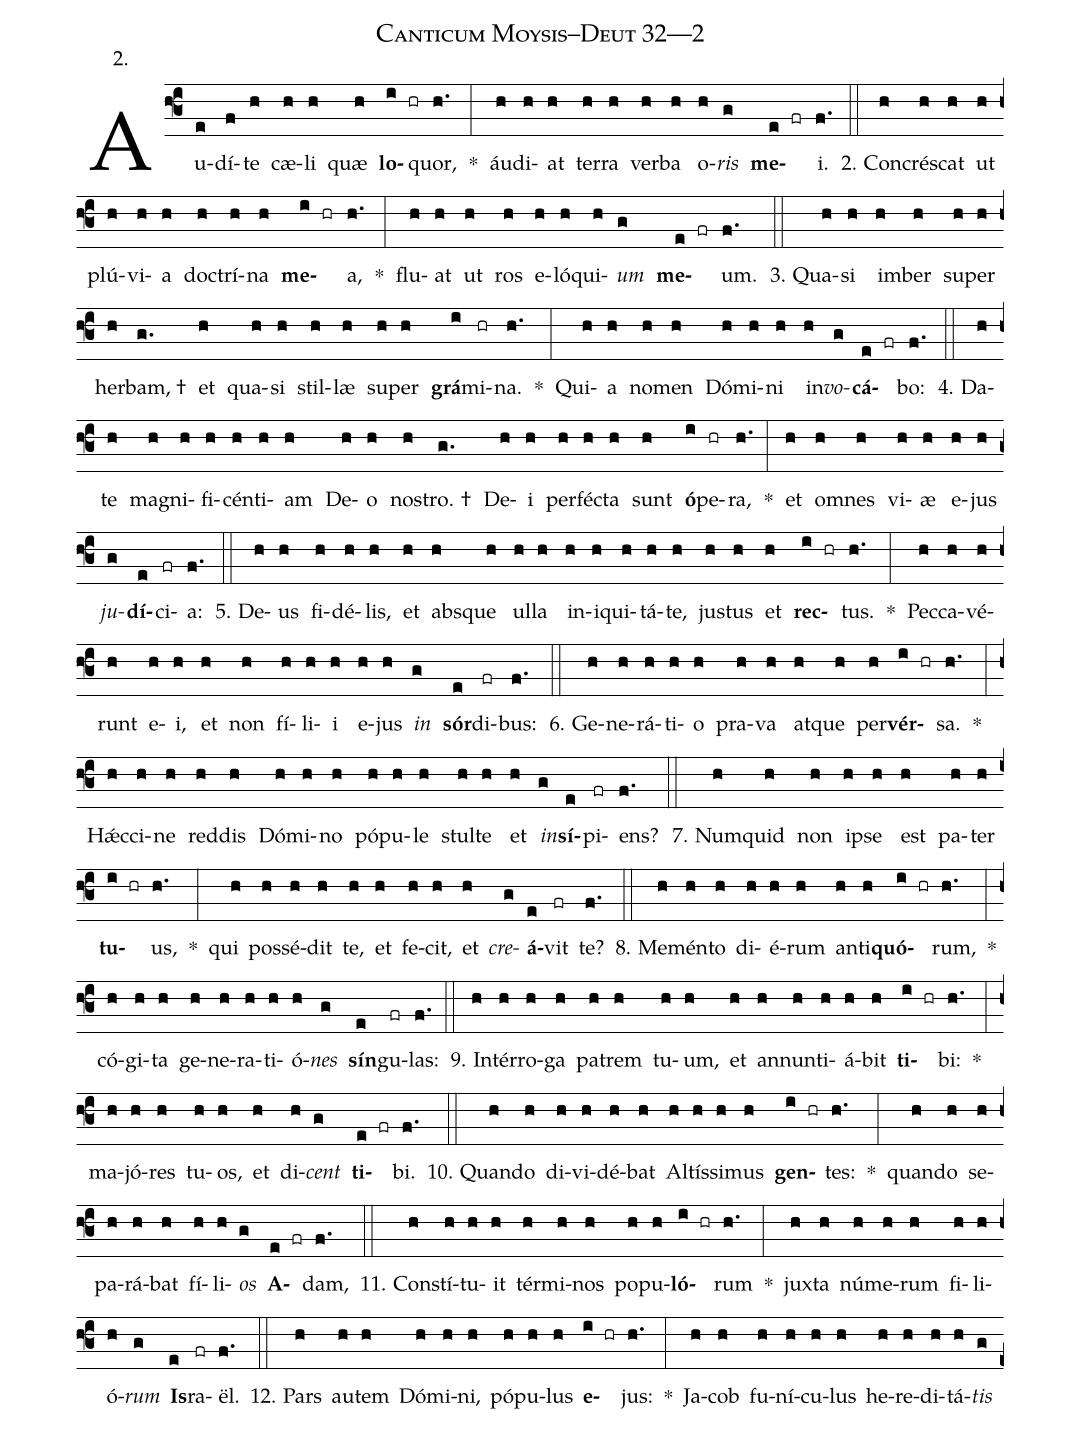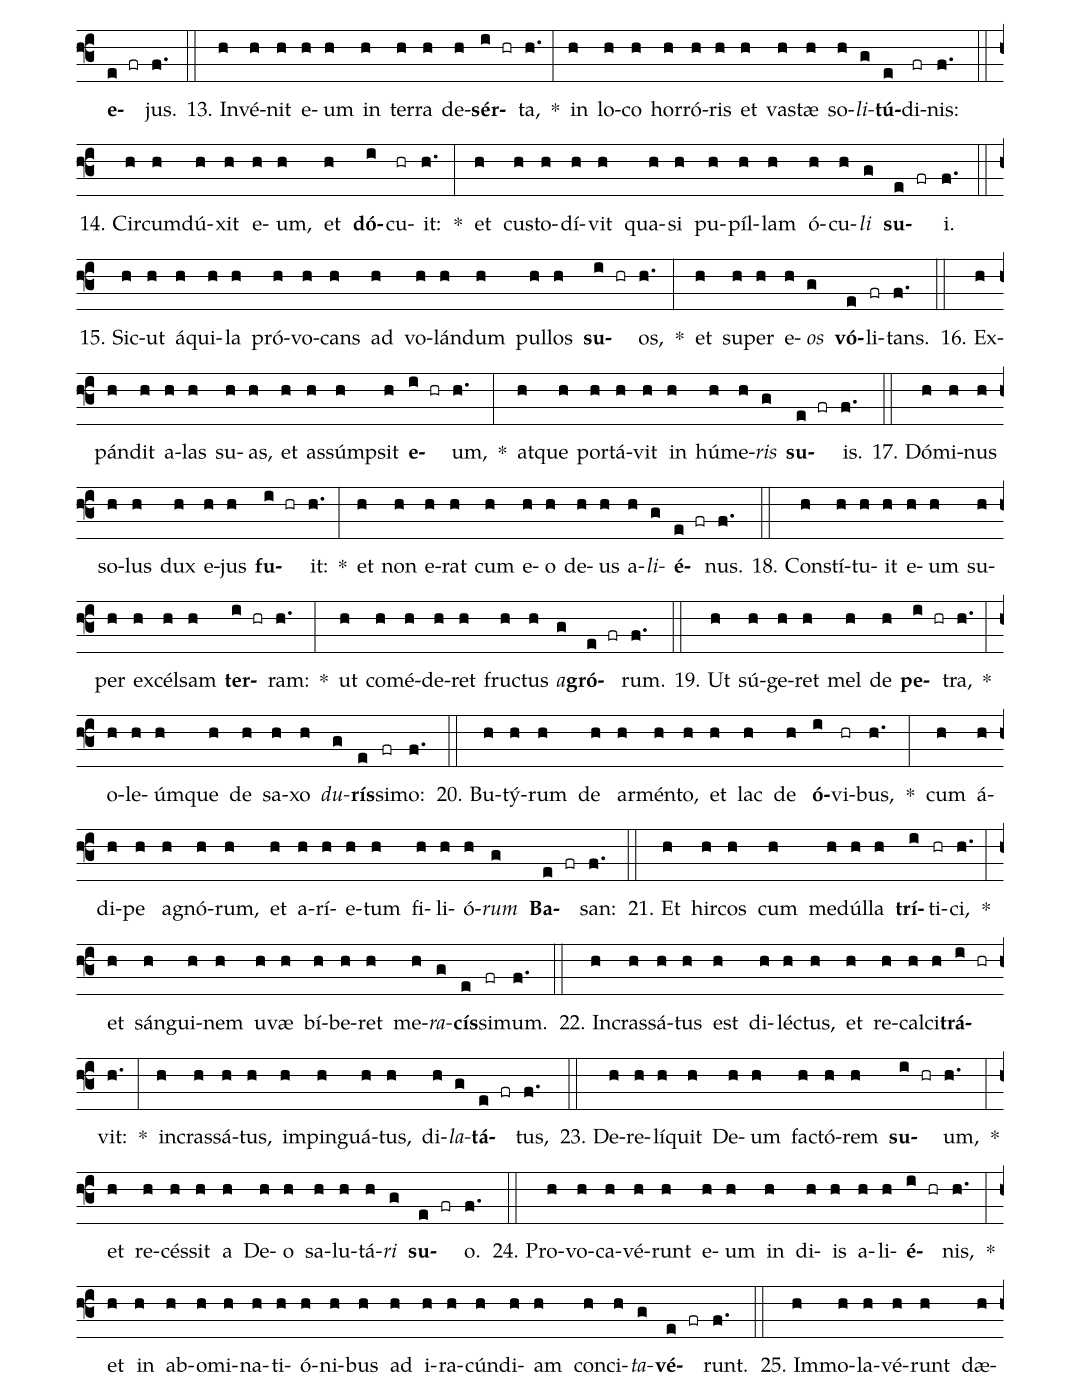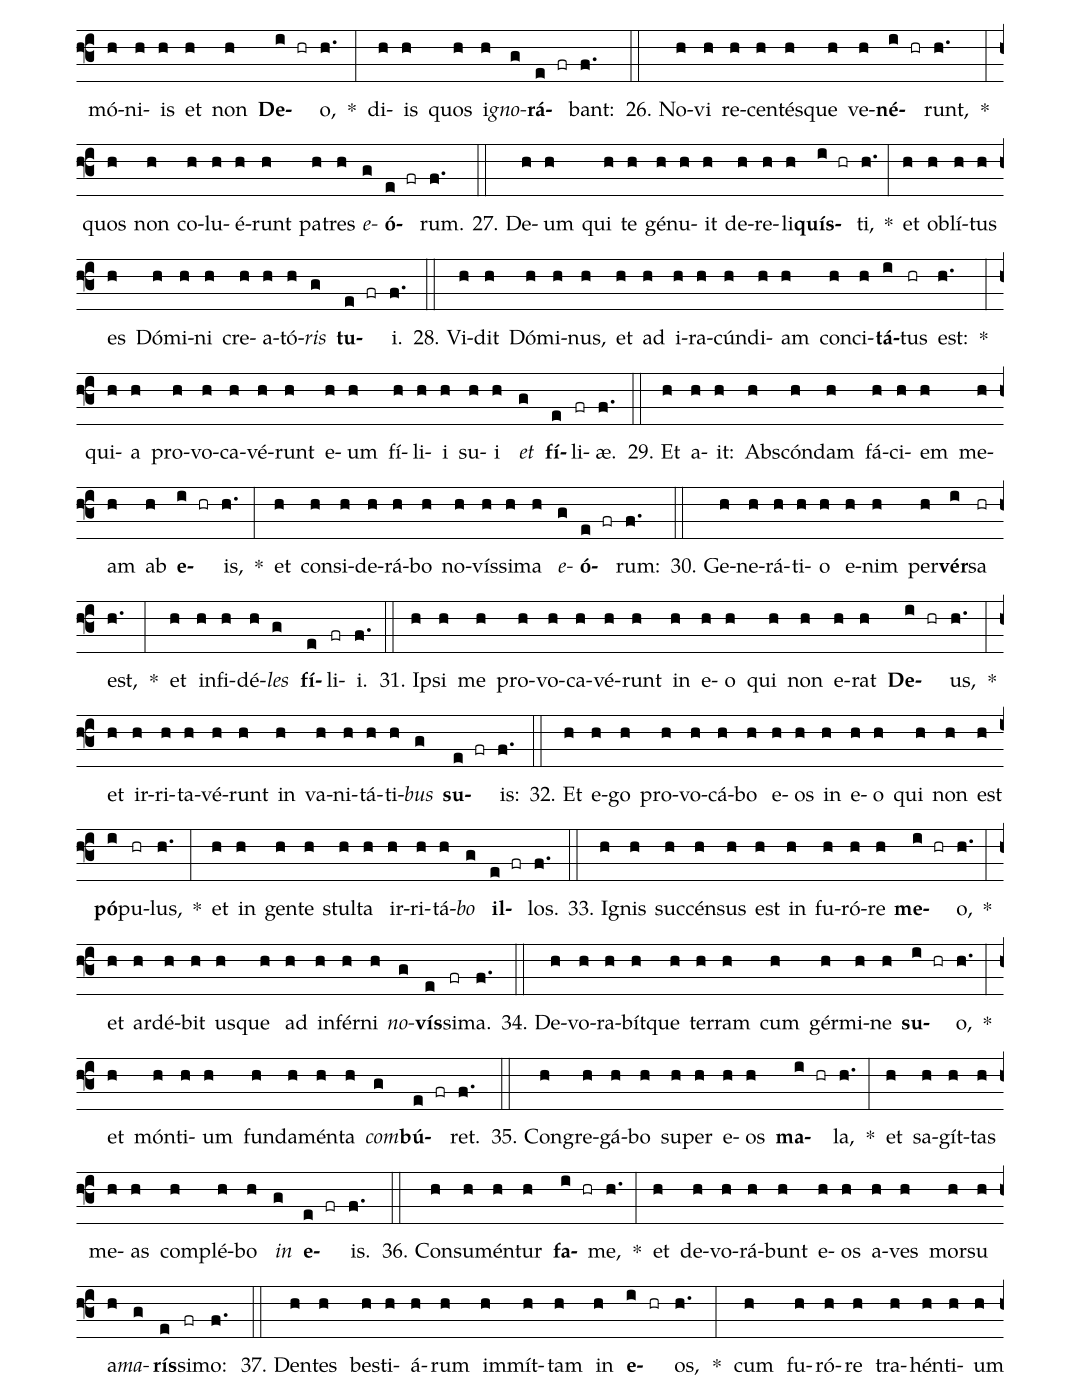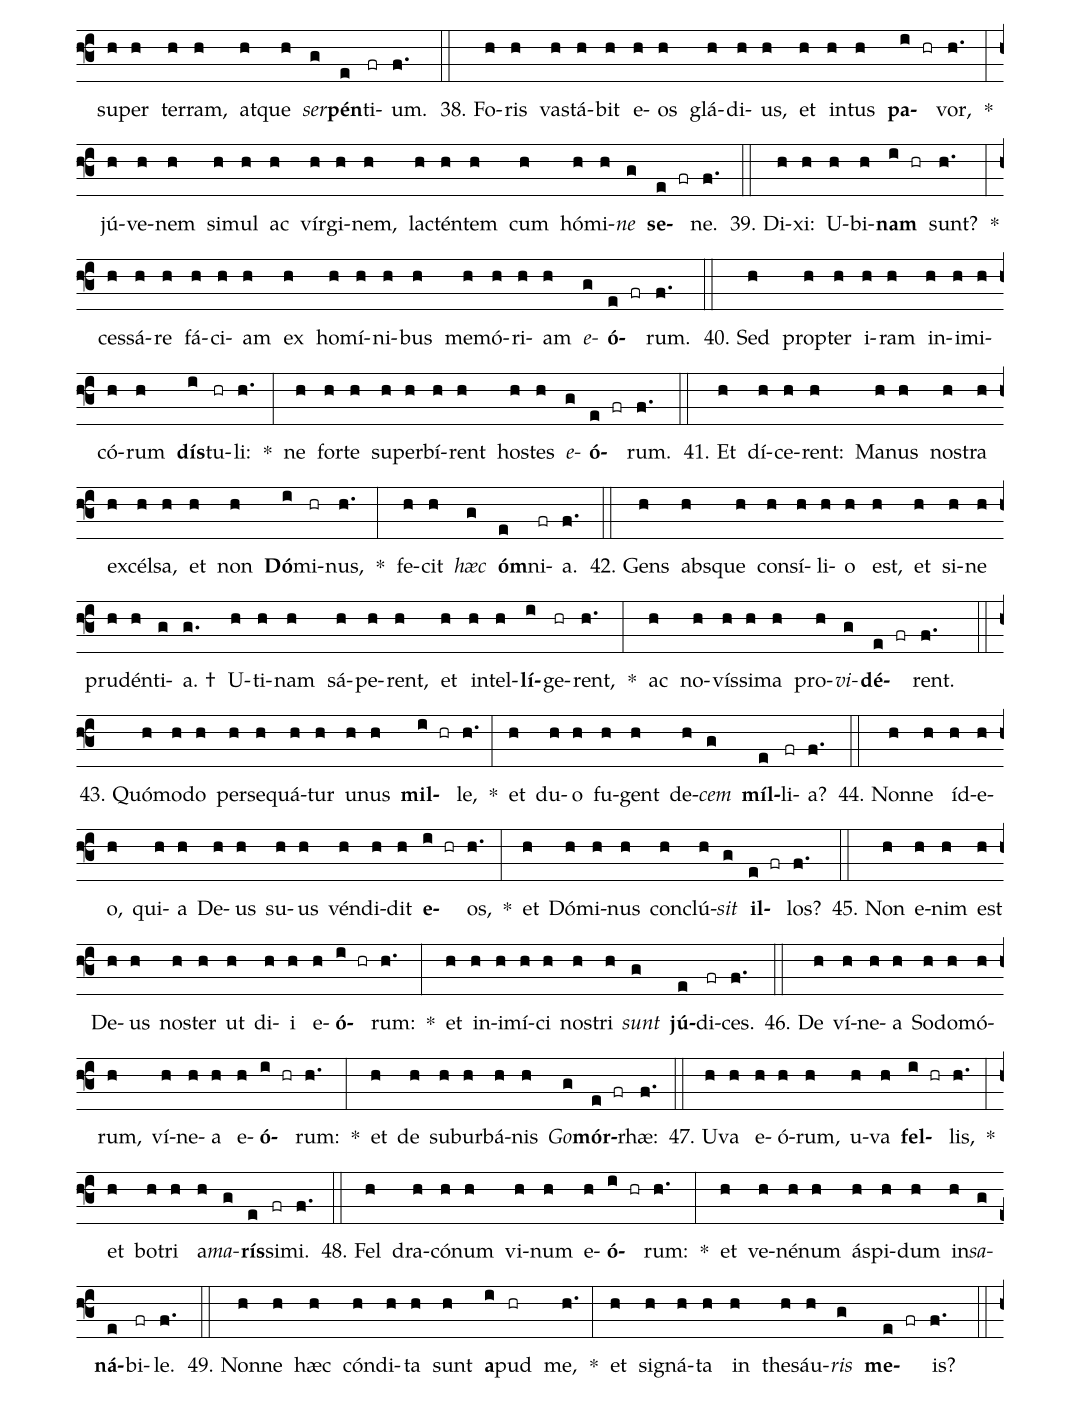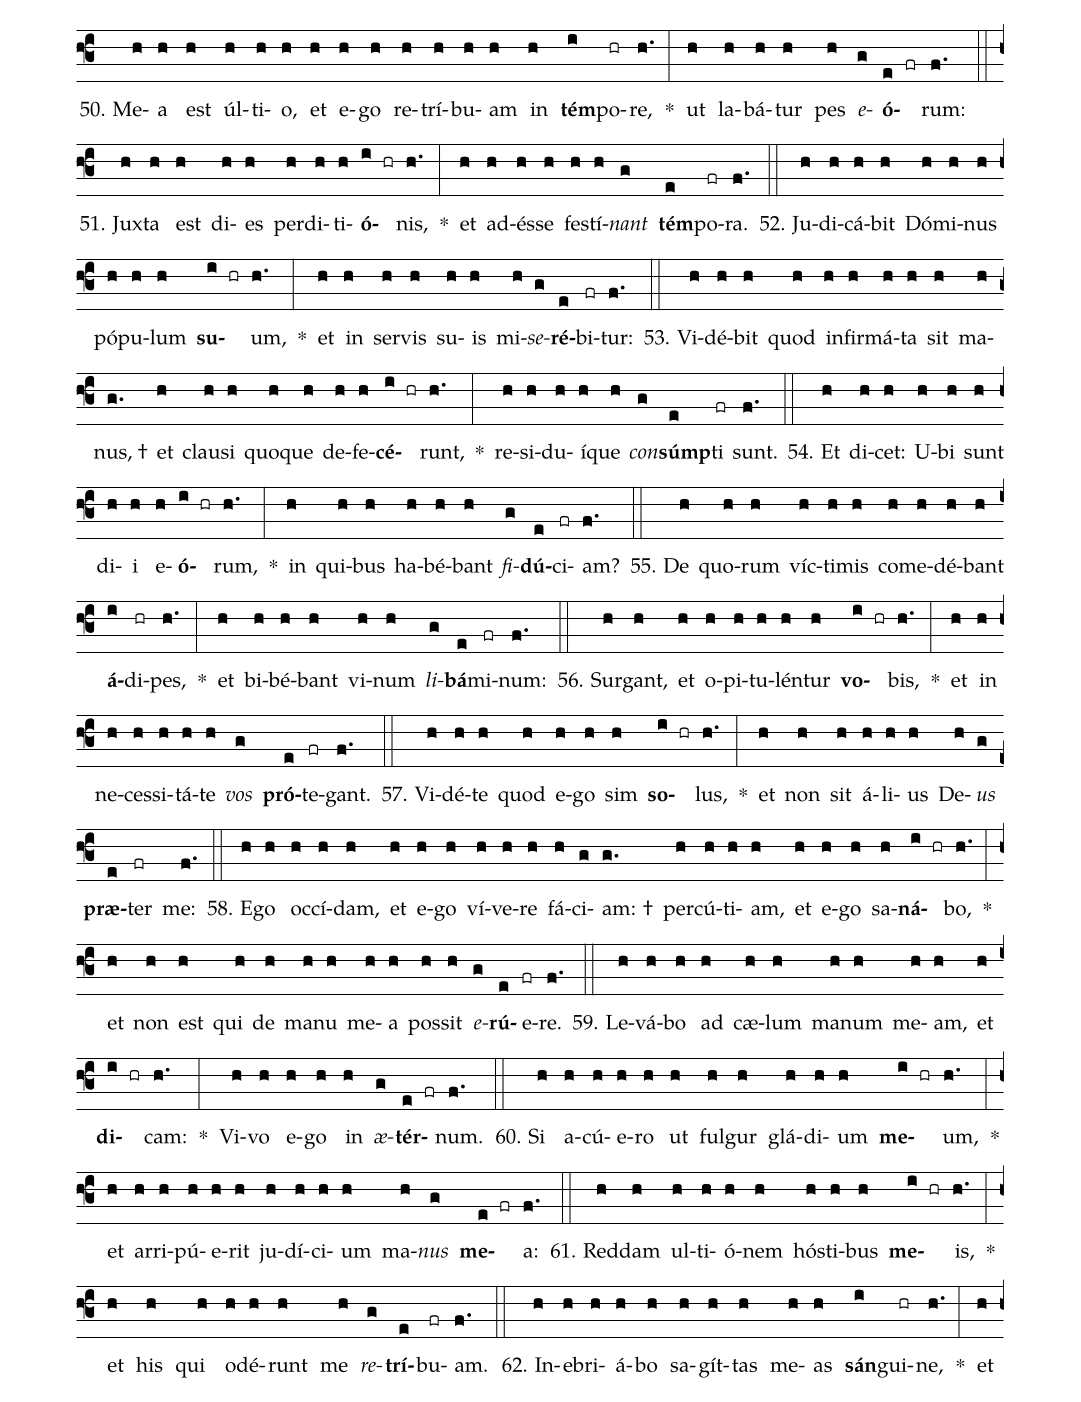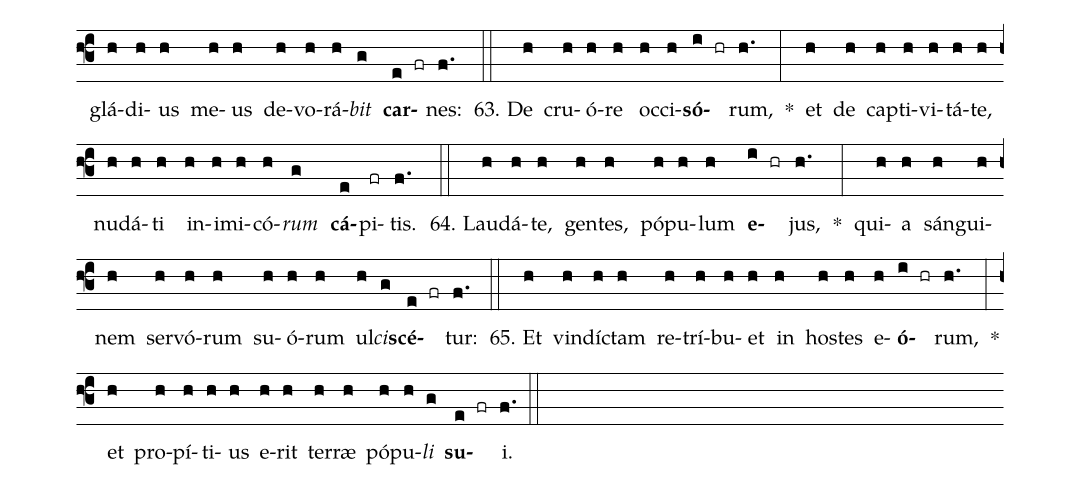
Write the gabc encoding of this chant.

name: Canticum Moysis--Deut 32---2;
annotation: 2.;
%%
(f3)Au(e)dí(f)te(h) cæ(h)li(h) quæ(h) <b>lo</b>(i hr)quor,(h.) *(:) áu(h)di(h)at(h) ter(h)ra(h) ver(h)ba(h) o(h)<i>ris</i>(g) <b>me</b>(e fr)i.(f.) (::)
2. Con(h)crés(h)cat(h) ut(h) plú(h)vi(h)a(h) doc(h)trí(h)na(h) <b>me</b>(i hr)a,(h.) *(:) flu(h)at(h) ut(h) ros(h) e(h)ló(h)qui(h)<i>um</i>(g) <b>me</b>(e fr)um.(f.) (::)
3. Qua(h)si(h) im(h)ber(h) su(h)per(h) her(h)bam, †(g.) et(h) qua(h)si(h) stil(h)læ(h) su(h)per(h) <b>grá</b>(i)mi(hr)na.(h.) *(:) Qui(h)a(h) no(h)men(h) Dó(h)mi(h)ni(h) in(h)<i>vo</i>(g)<b>cá</b>(e fr)bo:(f.) (::)
4. Da(h)te(h) ma(h)gni(h)fi(h)cén(h)ti(h)am(h) De(h)o(h) nos(h)tro. †(g.) De(h)i(h) per(h)féc(h)ta(h) sunt(h) <b>ó</b>(i)pe(hr)ra,(h.) *(:) et(h) om(h)nes(h) vi(h)æ(h) e(h)jus(h) <i>ju</i>(g)<b>dí</b>(e)ci(fr)a:(f.) (::)
5. De(h)us(h) fi(h)dé(h)lis,(h) et(h) abs(h)que(h) ul(h)la(h) in(h)i(h)qui(h)tá(h)te,(h) jus(h)tus(h) et(h) <b>rec</b>(i hr)tus.(h.) *(:) Pec(h)ca(h)vé(h)runt(h) e(h)i,(h) et(h) non(h) fí(h)li(h)i(h) e(h)jus(h) <i>in</i>(g) <b>sór</b>(e)di(fr)bus:(f.) (::)
6. Ge(h)ne(h)rá(h)ti(h)o(h) pra(h)va(h) at(h)que(h) per(h)<b>vér</b>(i hr)sa.(h.) *(:) Hǽc(h)ci(h)ne(h) red(h)dis(h) Dó(h)mi(h)no(h) pó(h)pu(h)le(h) stul(h)te(h) et(h) <i>in</i>(g)<b>sí</b>(e)pi(fr)ens?(f.) (::)
7. Num(h)quid(h) non(h) ip(h)se(h) est(h) pa(h)ter(h) <b>tu</b>(i hr)us,(h.) *(:) qui(h) pos(h)sé(h)dit(h) te,(h) et(h) fe(h)cit,(h) et(h) <i>cre</i>(g)<b>á</b>(e)vit(fr) te?(f.) (::)
8. Me(h)mén(h)to(h) di(h)é(h)rum(h) an(h)ti(h)<b>quó</b>(i hr)rum,(h.) *(:) có(h)gi(h)ta(h) ge(h)ne(h)ra(h)ti(h)ó(h)<i>nes</i>(g) <b>sín</b>(e)gu(fr)las:(f.) (::)
9. In(h)tér(h)ro(h)ga(h) pa(h)trem(h) tu(h)um,(h) et(h) an(h)nun(h)ti(h)á(h)bit(h) <b>ti</b>(i hr)bi:(h.) *(:) ma(h)jó(h)res(h) tu(h)os,(h) et(h) di(h)<i>cent</i>(g) <b>ti</b>(e fr)bi.(f.) (::)
10. Quan(h)do(h) di(h)vi(h)dé(h)bat(h) Al(h)tís(h)si(h)mus(h) <b>gen</b>(i hr)tes:(h.) *(:) quan(h)do(h) se(h)pa(h)rá(h)bat(h) fí(h)li(h)<i>os</i>(g) <b>A</b>(e fr)dam,(f.) (::)
11. Con(h)stí(h)tu(h)it(h) tér(h)mi(h)nos(h) po(h)pu(h)<b>ló</b>(i hr)rum(h.) *(:) jux(h)ta(h) nú(h)me(h)rum(h) fi(h)li(h)ó(h)<i>rum</i>(g) <b>Is</b>(e)ra(fr)ël.(f.) (::)
12. Pars(h) au(h)tem(h) Dó(h)mi(h)ni,(h) pó(h)pu(h)lus(h) <b>e</b>(i hr)jus:(h.) *(:) Ja(h)cob(h) fu(h)ní(h)cu(h)lus(h) he(h)re(h)di(h)tá(h)<i>tis</i>(g) <b>e</b>(e fr)jus.(f.) (::)
13. In(h)vé(h)nit(h) e(h)um(h) in(h) ter(h)ra(h) de(h)<b>sér</b>(i hr)ta,(h.) *(:) in(h) lo(h)co(h) hor(h)ró(h)ris(h) et(h) vas(h)tæ(h) so(h)<i>li</i>(g)<b>tú</b>(e)di(fr)nis:(f.) (::)
14. Cir(h)cum(h)dú(h)xit(h) e(h)um,(h) et(h) <b>dó</b>(i)cu(hr)it:(h.) *(:) et(h) cus(h)to(h)dí(h)vit(h) qua(h)si(h) pu(h)píl(h)lam(h) ó(h)cu(h)<i>li</i>(g) <b>su</b>(e fr)i.(f.) (::)
15. Sic(h)ut(h) á(h)qui(h)la(h) pró(h)vo(h)cans(h) ad(h) vo(h)lán(h)dum(h) pul(h)los(h) <b>su</b>(i hr)os,(h.) *(:) et(h) su(h)per(h) e(h)<i>os</i>(g) <b>vó</b>(e)li(fr)tans.(f.) (::)
16. Ex(h)pán(h)dit(h) a(h)las(h) su(h)as,(h) et(h) as(h)súmp(h)sit(h) <b>e</b>(i hr)um,(h.) *(:) at(h)que(h) por(h)tá(h)vit(h) in(h) hú(h)me(h)<i>ris</i>(g) <b>su</b>(e fr)is.(f.) (::)
17. Dó(h)mi(h)nus(h) so(h)lus(h) dux(h) e(h)jus(h) <b>fu</b>(i hr)it:(h.) *(:) et(h) non(h) e(h)rat(h) cum(h) e(h)o(h) de(h)us(h) a(h)<i>li</i>(g)<b>é</b>(e fr)nus.(f.) (::)
18. Con(h)stí(h)tu(h)it(h) e(h)um(h) su(h)per(h) ex(h)cél(h)sam(h) <b>ter</b>(i hr)ram:(h.) *(:) ut(h) com(h)é(h)de(h)ret(h) fruc(h)tus(h) <i>a</i>(g)<b>gró</b>(e fr)rum.(f.) (::)
19. Ut(h) sú(h)ge(h)ret(h) mel(h) de(h) <b>pe</b>(i hr)tra,(h.) *(:) o(h)le(h)úm(h)que(h) de(h) sa(h)xo(h) <i>du</i>(g)<b>rís</b>(e)si(fr)mo:(f.) (::)
20. Bu(h)tý(h)rum(h) de(h) ar(h)mén(h)to,(h) et(h) lac(h) de(h) <b>ó</b>(i)vi(hr)bus,(h.) *(:) cum(h) á(h)di(h)pe(h) a(h)gnó(h)rum,(h) et(h) a(h)rí(h)e(h)tum(h) fi(h)li(h)ó(h)<i>rum</i>(g) <b>Ba</b>(e fr)san:(f.) (::)
21. Et(h) hir(h)cos(h) cum(h) me(h)dúl(h)la(h) <b>trí</b>(i)ti(hr)ci,(h.) *(:) et(h) sán(h)gui(h)nem(h) u(h)væ(h) bí(h)be(h)ret(h) me(h)<i>ra</i>(g)<b>cís</b>(e)si(fr)mum.(f.) (::)
22. In(h)cras(h)sá(h)tus(h) est(h) di(h)léc(h)tus,(h) et(h) re(h)cal(h)ci(h)<b>trá</b>(i hr)vit:(h.) *(:) in(h)cras(h)sá(h)tus,(h) im(h)pin(h)guá(h)tus,(h) di(h)<i>la</i>(g)<b>tá</b>(e fr)tus,(f.) (::)
23. De(h)re(h)lí(h)quit(h) De(h)um(h) fac(h)tó(h)rem(h) <b>su</b>(i hr)um,(h.) *(:) et(h) re(h)cés(h)sit(h) a(h) De(h)o(h) sa(h)lu(h)tá(h)<i>ri</i>(g) <b>su</b>(e fr)o.(f.) (::)
24. Pro(h)vo(h)ca(h)vé(h)runt(h) e(h)um(h) in(h) di(h)is(h) a(h)li(h)<b>é</b>(i hr)nis,(h.) *(:) et(h) in(h) ab(h)o(h)mi(h)na(h)ti(h)ó(h)ni(h)bus(h) ad(h) i(h)ra(h)cún(h)di(h)am(h) con(h)ci(h)<i>ta</i>(g)<b>vé</b>(e fr)runt.(f.) (::)
25. Im(h)mo(h)la(h)vé(h)runt(h) dæ(h)mó(h)ni(h)is(h) et(h) non(h) <b>De</b>(i hr)o,(h.) *(:) di(h)is(h) quos(h) i(h)<i>gno</i>(g)<b>rá</b>(e fr)bant:(f.) (::)
26. No(h)vi(h) re(h)cen(h)tés(h)que(h) ve(h)<b>né</b>(i hr)runt,(h.) *(:) quos(h) non(h) co(h)lu(h)é(h)runt(h) pa(h)tres(h) <i>e</i>(g)<b>ó</b>(e fr)rum.(f.) (::)
27. De(h)um(h) qui(h) te(h) gé(h)nu(h)it(h) de(h)re(h)li(h)<b>quís</b>(i hr)ti,(h.) *(:) et(h) ob(h)lí(h)tus(h) es(h) Dó(h)mi(h)ni(h) cre(h)a(h)tó(h)<i>ris</i>(g) <b>tu</b>(e fr)i.(f.) (::)
28. Vi(h)dit(h) Dó(h)mi(h)nus,(h) et(h) ad(h) i(h)ra(h)cún(h)di(h)am(h) con(h)ci(h)<b>tá</b>(i)tus(hr) est:(h.) *(:) qui(h)a(h) pro(h)vo(h)ca(h)vé(h)runt(h) e(h)um(h) fí(h)li(h)i(h) su(h)i(h) <i>et</i>(g) <b>fí</b>(e)li(fr)æ.(f.) (::)
29. Et(h) a(h)it:(h) Abs(h)cón(h)dam(h) fá(h)ci(h)em(h) me(h)am(h) ab(h) <b>e</b>(i hr)is,(h.) *(:) et(h) con(h)si(h)de(h)rá(h)bo(h) no(h)vís(h)si(h)ma(h) <i>e</i>(g)<b>ó</b>(e fr)rum:(f.) (::)
30. Ge(h)ne(h)rá(h)ti(h)o(h) e(h)nim(h) per(h)<b>vér</b>(i)sa(hr) est,(h.) *(:) et(h) in(h)fi(h)dé(h)<i>les</i>(g) <b>fí</b>(e)li(fr)i.(f.) (::)
31. Ip(h)si(h) me(h) pro(h)vo(h)ca(h)vé(h)runt(h) in(h) e(h)o(h) qui(h) non(h) e(h)rat(h) <b>De</b>(i hr)us,(h.) *(:) et(h) ir(h)ri(h)ta(h)vé(h)runt(h) in(h) va(h)ni(h)tá(h)ti(h)<i>bus</i>(g) <b>su</b>(e fr)is:(f.) (::)
32. Et(h) e(h)go(h) pro(h)vo(h)cá(h)bo(h) e(h)os(h) in(h) e(h)o(h) qui(h) non(h) est(h) <b>pó</b>(i)pu(hr)lus,(h.) *(:) et(h) in(h) gen(h)te(h) stul(h)ta(h) ir(h)ri(h)tá(h)<i>bo</i>(g) <b>il</b>(e fr)los.(f.) (::)
33. I(h)gnis(h) suc(h)cén(h)sus(h) est(h) in(h) fu(h)ró(h)re(h) <b>me</b>(i hr)o,(h.) *(:) et(h) ar(h)dé(h)bit(h) us(h)que(h) ad(h) in(h)fér(h)ni(h) <i>no</i>(g)<b>vís</b>(e)si(fr)ma.(f.) (::)
34. De(h)vo(h)ra(h)bít(h)que(h) ter(h)ram(h) cum(h) gér(h)mi(h)ne(h) <b>su</b>(i hr)o,(h.) *(:) et(h) món(h)ti(h)um(h) fun(h)da(h)mén(h)ta(h) <i>com</i>(g)<b>bú</b>(e fr)ret.(f.) (::)
35. Con(h)gre(h)gá(h)bo(h) su(h)per(h) e(h)os(h) <b>ma</b>(i hr)la,(h.) *(:) et(h) sa(h)gít(h)tas(h) me(h)as(h) com(h)plé(h)bo(h) <i>in</i>(g) <b>e</b>(e fr)is.(f.) (::)
36. Con(h)su(h)mén(h)tur(h) <b>fa</b>(i hr)me,(h.) *(:) et(h) de(h)vo(h)rá(h)bunt(h) e(h)os(h) a(h)ves(h) mor(h)su(h) a(h)<i>ma</i>(g)<b>rís</b>(e)si(fr)mo:(f.) (::)
37. Den(h)tes(h) bes(h)ti(h)á(h)rum(h) im(h)mít(h)tam(h) in(h) <b>e</b>(i hr)os,(h.) *(:) cum(h) fu(h)ró(h)re(h) tra(h)hén(h)ti(h)um(h) su(h)per(h) ter(h)ram,(h) at(h)que(h) <i>ser</i>(g)<b>pén</b>(e)ti(fr)um.(f.) (::)
38. Fo(h)ris(h) vas(h)tá(h)bit(h) e(h)os(h) glá(h)di(h)us,(h) et(h) in(h)tus(h) <b>pa</b>(i hr)vor,(h.) *(:) jú(h)ve(h)nem(h) si(h)mul(h) ac(h) vír(h)gi(h)nem,(h) lac(h)tén(h)tem(h) cum(h) hó(h)mi(h)<i>ne</i>(g) <b>se</b>(e fr)ne.(f.) (::)
39. Di(h)xi:(h) U(h)bi(h)<b>nam</b>(i hr) sunt?(h.) *(:) ces(h)sá(h)re(h) fá(h)ci(h)am(h) ex(h) ho(h)mí(h)ni(h)bus(h) me(h)mó(h)ri(h)am(h) <i>e</i>(g)<b>ó</b>(e fr)rum.(f.) (::)
40. Sed(h) prop(h)ter(h) i(h)ram(h) in(h)i(h)mi(h)có(h)rum(h) <b>dís</b>(i)tu(hr)li:(h.) *(:) ne(h) for(h)te(h) su(h)per(h)bí(h)rent(h) hos(h)tes(h) <i>e</i>(g)<b>ó</b>(e fr)rum.(f.) (::)
41. Et(h) dí(h)ce(h)rent:(h) Ma(h)nus(h) nos(h)tra(h) ex(h)cél(h)sa,(h) et(h) non(h) <b>Dó</b>(i)mi(hr)nus,(h.) *(:) fe(h)cit(h) <i>hæc</i>(g) <b>óm</b>(e)ni(fr)a.(f.) (::)
42. Gens(h) abs(h)que(h) con(h)sí(h)li(h)o(h) est,(h) et(h) si(h)ne(h) pru(h)dén(h)ti(g)a. †(g.) U(h)ti(h)nam(h) sá(h)pe(h)rent,(h) et(h) in(h)tel(h)<b>lí</b>(i)ge(hr)rent,(h.) *(:) ac(h) no(h)vís(h)si(h)ma(h) pro(h)<i>vi</i>(g)<b>dé</b>(e fr)rent.(f.) (::)
43. Quó(h)mo(h)do(h) per(h)se(h)quá(h)tur(h) u(h)nus(h) <b>mil</b>(i hr)le,(h.) *(:) et(h) du(h)o(h) fu(h)gent(h) de(h)<i>cem</i>(g) <b>míl</b>(e)li(fr)a?(f.) (::)
44. Non(h)ne(h) íd(h)e(h)o,(h) qui(h)a(h) De(h)us(h) su(h)us(h) vén(h)di(h)dit(h) <b>e</b>(i hr)os,(h.) *(:) et(h) Dó(h)mi(h)nus(h) con(h)clú(h)<i>sit</i>(g) <b>il</b>(e fr)los?(f.) (::)
45. Non(h) e(h)nim(h) est(h) De(h)us(h) nos(h)ter(h) ut(h) di(h)i(h) e(h)<b>ó</b>(i hr)rum:(h.) *(:) et(h) in(h)i(h)mí(h)ci(h) nos(h)tri(h) <i>sunt</i>(g) <b>jú</b>(e)di(fr)ces.(f.) (::)
46. De(h) ví(h)ne(h)a(h) So(h)do(h)mó(h)rum,(h) ví(h)ne(h)a(h) e(h)<b>ó</b>(i hr)rum:(h.) *(:) et(h) de(h) sub(h)ur(h)bá(h)nis(h) <i>Go</i>(g)<b>mór</b>(e fr)rhæ:(f.) (::)
47. U(h)va(h) e(h)ó(h)rum,(h) u(h)va(h) <b>fel</b>(i hr)lis,(h.) *(:) et(h) bo(h)tri(h) a(h)<i>ma</i>(g)<b>rís</b>(e)si(fr)mi.(f.) (::)
48. Fel(h) dra(h)có(h)num(h) vi(h)num(h) e(h)<b>ó</b>(i hr)rum:(h.) *(:) et(h) ve(h)né(h)num(h) ás(h)pi(h)dum(h) in(h)<i>sa</i>(g)<b>ná</b>(e)bi(fr)le.(f.) (::)
49. Non(h)ne(h) hæc(h) cón(h)di(h)ta(h) sunt(h) <b>a</b>(i)pud(hr) me,(h.) *(:) et(h) si(h)gná(h)ta(h) in(h) the(h)sáu(h)<i>ris</i>(g) <b>me</b>(e fr)is?(f.) (::)
50. Me(h)a(h) est(h) úl(h)ti(h)o,(h) et(h) e(h)go(h) re(h)trí(h)bu(h)am(h) in(h) <b>tém</b>(i)po(hr)re,(h.) *(:) ut(h) la(h)bá(h)tur(h) pes(h) <i>e</i>(g)<b>ó</b>(e fr)rum:(f.) (::)
51. Jux(h)ta(h) est(h) di(h)es(h) per(h)di(h)ti(h)<b>ó</b>(i hr)nis,(h.) *(:) et(h) ad(h)és(h)se(h) fes(h)tí(h)<i>nant</i>(g) <b>tém</b>(e)po(fr)ra.(f.) (::)
52. Ju(h)di(h)cá(h)bit(h) Dó(h)mi(h)nus(h) pó(h)pu(h)lum(h) <b>su</b>(i hr)um,(h.) *(:) et(h) in(h) ser(h)vis(h) su(h)is(h) mi(h)<i>se</i>(g)<b>ré</b>(e)bi(fr)tur:(f.) (::)
53. Vi(h)dé(h)bit(h) quod(h) in(h)fir(h)má(h)ta(h) sit(h) ma(h)nus, †(g.) et(h) clau(h)si(h) quo(h)que(h) de(h)fe(h)<b>cé</b>(i hr)runt,(h.) *(:) re(h)si(h)du(h)í(h)que(h) <i>con</i>(g)<b>súmp</b>(e)ti(fr) sunt.(f.) (::)
54. Et(h) di(h)cet:(h) U(h)bi(h) sunt(h) di(h)i(h) e(h)<b>ó</b>(i hr)rum,(h.) *(:) in(h) qui(h)bus(h) ha(h)bé(h)bant(h) <i>fi</i>(g)<b>dú</b>(e)ci(fr)am?(f.) (::)
55. De(h) quo(h)rum(h) víc(h)ti(h)mis(h) com(h)e(h)dé(h)bant(h) <b>á</b>(i)di(hr)pes,(h.) *(:) et(h) bi(h)bé(h)bant(h) vi(h)num(h) <i>li</i>(g)<b>bá</b>(e)mi(fr)num:(f.) (::)
56. Sur(h)gant,(h) et(h) o(h)pi(h)tu(h)lén(h)tur(h) <b>vo</b>(i hr)bis,(h.) *(:) et(h) in(h) ne(h)ces(h)si(h)tá(h)te(h) <i>vos</i>(g) <b>pró</b>(e)te(fr)gant.(f.) (::)
57. Vi(h)dé(h)te(h) quod(h) e(h)go(h) sim(h) <b>so</b>(i hr)lus,(h.) *(:) et(h) non(h) sit(h) á(h)li(h)us(h) De(h)<i>us</i>(g) <b>præ</b>(e)ter(fr) me:(f.) (::)
58. E(h)go(h) oc(h)cí(h)dam,(h) et(h) e(h)go(h) ví(h)ve(h)re(h) fá(h)ci(g)am: †(g.) per(h)cú(h)ti(h)am,(h) et(h) e(h)go(h) sa(h)<b>ná</b>(i hr)bo,(h.) *(:) et(h) non(h) est(h) qui(h) de(h) ma(h)nu(h) me(h)a(h) pos(h)sit(h) <i>e</i>(g)<b>rú</b>(e)e(fr)re.(f.) (::)
59. Le(h)vá(h)bo(h) ad(h) cæ(h)lum(h) ma(h)num(h) me(h)am,(h) et(h) <b>di</b>(i hr)cam:(h.) *(:) Vi(h)vo(h) e(h)go(h) in(h) <i>æ</i>(g)<b>tér</b>(e fr)num.(f.) (::)
60. Si(h) a(h)cú(h)e(h)ro(h) ut(h) ful(h)gur(h) glá(h)di(h)um(h) <b>me</b>(i hr)um,(h.) *(:) et(h) ar(h)ri(h)pú(h)e(h)rit(h) ju(h)dí(h)ci(h)um(h) ma(h)<i>nus</i>(g) <b>me</b>(e fr)a:(f.) (::)
61. Red(h)dam(h) ul(h)ti(h)ó(h)nem(h) hós(h)ti(h)bus(h) <b>me</b>(i hr)is,(h.) *(:) et(h) his(h) qui(h) o(h)dé(h)runt(h) me(h) <i>re</i>(g)<b>trí</b>(e)bu(fr)am.(f.) (::)
62. In(h)e(h)bri(h)á(h)bo(h) sa(h)gít(h)tas(h) me(h)as(h) <b>sán</b>(i)gui(hr)ne,(h.) *(:) et(h) glá(h)di(h)us(h) me(h)us(h) de(h)vo(h)rá(h)<i>bit</i>(g) <b>car</b>(e fr)nes:(f.) (::)
63. De(h) cru(h)ó(h)re(h) oc(h)ci(h)<b>só</b>(i hr)rum,(h.) *(:) et(h) de(h) cap(h)ti(h)vi(h)tá(h)te,(h) nu(h)dá(h)ti(h) in(h)i(h)mi(h)có(h)<i>rum</i>(g) <b>cá</b>(e)pi(fr)tis.(f.) (::)
64. Lau(h)dá(h)te,(h) gen(h)tes,(h) pó(h)pu(h)lum(h) <b>e</b>(i hr)jus,(h.) *(:) qui(h)a(h) sán(h)gui(h)nem(h) ser(h)vó(h)rum(h) su(h)ó(h)rum(h) ul(h)<i>ci</i>(g)<b>scé</b>(e fr)tur:(f.) (::)
65. Et(h) vin(h)díc(h)tam(h) re(h)trí(h)bu(h)et(h) in(h) hos(h)tes(h) e(h)<b>ó</b>(i hr)rum,(h.) *(:) et(h) pro(h)pí(h)ti(h)us(h) e(h)rit(h) ter(h)ræ(h) pó(h)pu(h)<i>li</i>(g) <b>su</b>(e fr)i.(f.) (::)
